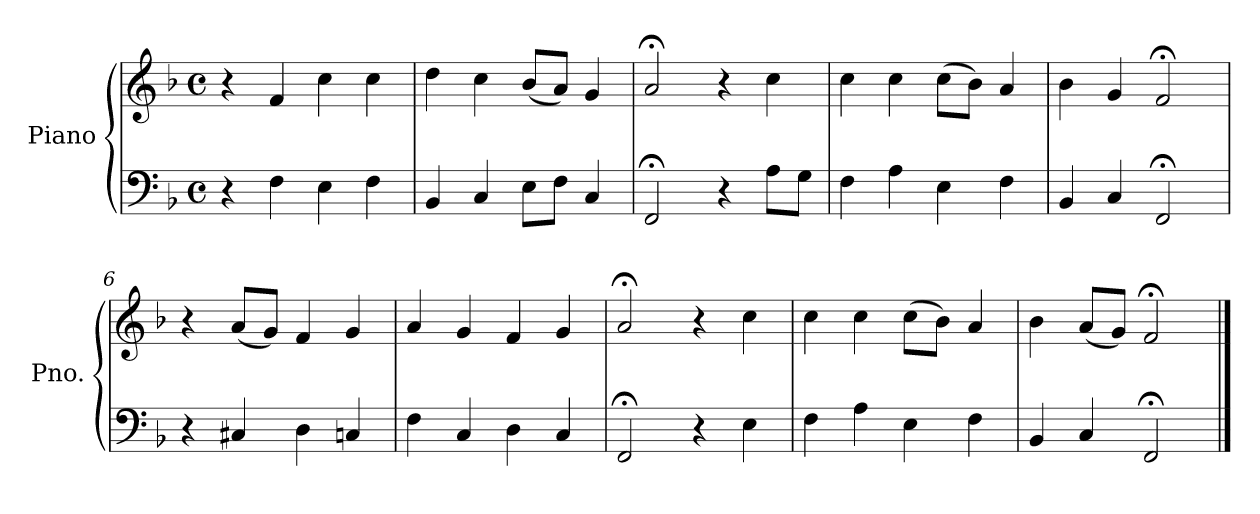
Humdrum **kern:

**kern	**kern
*part1	*part1
*staff2	*staff1
*I"Piano	*
*I'Pno.	*
*clefF4	*clefG2
*k[b-]	*k[b-]
*M4/4	*M4/4
*met(c)	*met(c)
=1	=1
4r	4r
4F\	4f/
4E\	4cc\
4F\	4cc\
=2	=2
4BB-/	4dd\
4C/	4cc\
8E\L	(8b-/L
8F\J	8a/J)
4C/	4g/
=3	=3
2FF;</	2a;</
4r	4r
8A\L	4cc\
8G\J	.
=4	=4
4F\	4cc\
4A\	4cc\
4E\	(8cc\L
.	8b-\J)
4F\	4a/
=5	=5
4BB-/	4b-\
4C/	4g/
2FF;</	2f;</
=6	=6
4r	4r
4C#X/	(8a/L
.	8g/J)
4D\	4f/
4Cn/	4g/
=7	=7
4F\	4a/
4C/	4g/
4D\	4f/
4C/	4g/
!!LO:LB:g=z
=8	=8
2FF;</	2a;</
4r	4r
4E\	4cc\
=9	=9
4F\	4cc\
4A\	4cc\
4E\	(8cc\L
.	8b-\J)
4F\	4a/
=10	=10
4BB-/	4b-\
4C/	(8a/L
.	8g/J)
2FF;</	2f;</
==	==
*-	*-
